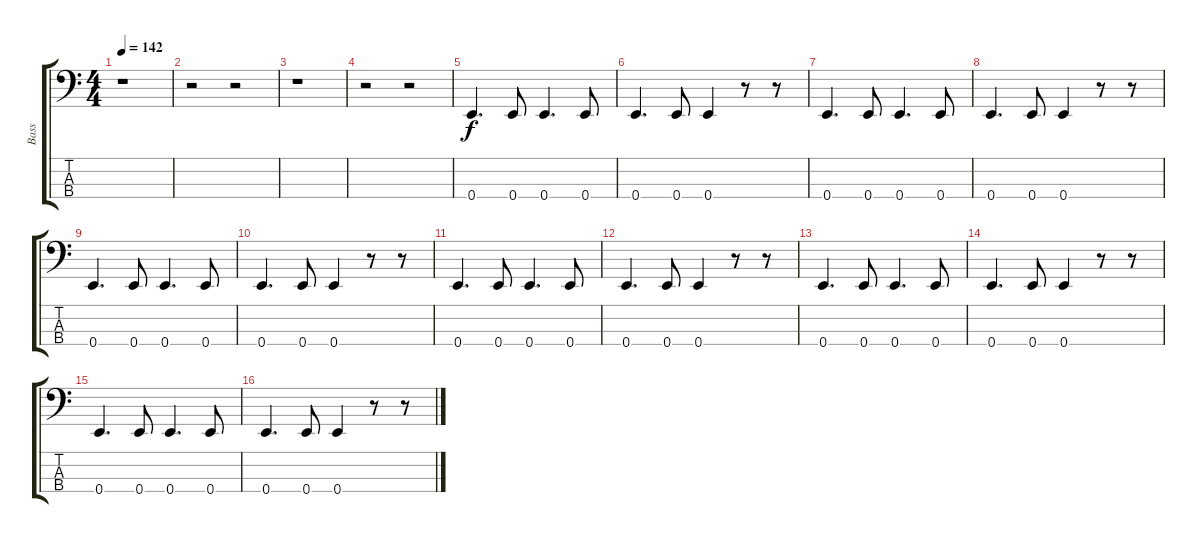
\track ("Bass" "Bass") {instrument fretlessbass}
\staff {score tabs}
\tuning (G2 D2 A1 E1) {hide}
\ts (4 4)
\tempo 142
\clef f4
\ks c
r.1{dy f} |
r.2 r.2 |
r.1 |
r.2 r.2 |
0.4.4{d} 0.4.8 0.4.4{d} 0.4.8 |
0.4.4{d} 0.4.8 0.4.4 r.8 r.8 |
0.4.4{d} 0.4.8 0.4.4{d} 0.4.8 |
0.4.4{d} 0.4.8 0.4.4 r.8 r.8 |
0.4.4{d} 0.4.8 0.4.4{d} 0.4.8 |
0.4.4{d} 0.4.8 0.4.4 r.8 r.8 |
0.4.4{d} 0.4.8 0.4.4{d} 0.4.8 |
0.4.4{d} 0.4.8 0.4.4 r.8 r.8 |
0.4.4{d} 0.4.8 0.4.4{d} 0.4.8 |
0.4.4{d} 0.4.8 0.4.4 r.8 r.8 |
0.4.4{d} 0.4.8 0.4.4{d} 0.4.8 |
0.4.4{d} 0.4.8 0.4.4 r.8 r.8
